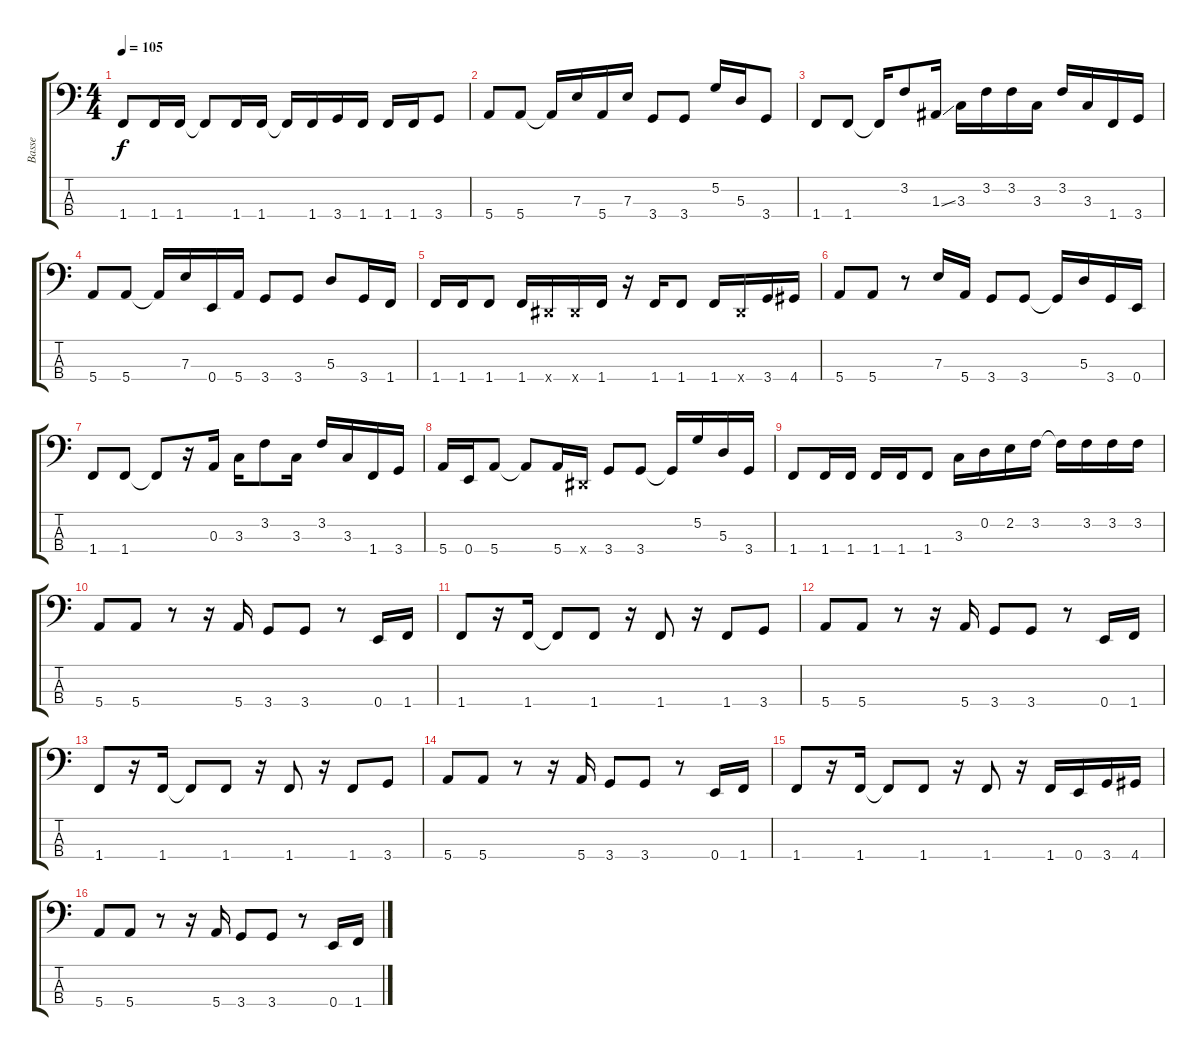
\track ("Basse" "Basse") {instrument fretlessbass}
\staff {score tabs}
\tuning (G2 D2 A1 E1) {hide}
\ts (4 4)
\tempo 105
\clef f4
\ks c
1.4.8{dy f} 1.4.16 1.4.16 1.4{t}.8 1.4.16 1.4.16 1.4{t}.16 1.4.16 3.4.16 1.4.16 1.4.16 1.4.16 3.4.8 |
5.4.8 5.4.8 5.4{t}.16 7.3.16 5.4.16 7.3.16 3.4.8 3.4.8 5.2.16 5.3.16 3.4.8 |
1.4.8 1.4.8 1.4{t}.16 3.2.8 1.3{ss}.16 3.3.16 3.2.16 3.2.16 3.3.16 3.2.16 3.3.16 1.4.16 3.4.16 |
5.4.8 5.4.8 5.4{t}.16 7.3.16 0.4.16 5.4.16 3.4.8 3.4.8 5.3.8 3.4.16 1.4.16 |
1.4.16 1.4.16 1.4.8 1.4.16 -1.4{x}.16 -1.4{x}.16 1.4.16 r.16 1.4.16 1.4.8 1.4.16 -1.4{x}.16 3.4.16 4.4.16 |
5.4.8 5.4.8 r.8 7.3.16 5.4.16 3.4.8 3.4.8 3.4{t}.16 5.3.16 3.4.16 0.4.16 |
1.4.8 1.4.8 1.4{t}.8 r.16 0.3.16 3.3.16 3.2.8 3.3.16 3.2.16 3.3.16 1.4.16 3.4.16 |
5.4.16 0.4.16 5.4.8 5.4{t}.8 5.4.16 -1.4{x}.16 3.4.8 3.4.8 3.4{t}.16 5.2.16 5.3.16 3.4.16 |
1.4.8 1.4.16 1.4.16 1.4.16 1.4.16 1.4.8 3.3.16 0.2.16 2.2.16 3.2.16 3.2{t}.16 3.2.16 3.2.16 3.2.16 |
5.4.8 5.4.8 r.8 r.16 5.4.16 3.4.8 3.4.8 r.8 0.4.16 1.4.16 |
1.4.8 r.16 1.4.16 1.4{t}.8 1.4.8 r.16 1.4.8 r.16 1.4.8 3.4.8 |
5.4.8 5.4.8 r.8 r.16 5.4.16 3.4.8 3.4.8 r.8 0.4.16 1.4.16 |
1.4.8 r.16 1.4.16 1.4{t}.8 1.4.8 r.16 1.4.8 r.16 1.4.8 3.4.8 |
5.4.8 5.4.8 r.8 r.16 5.4.16 3.4.8 3.4.8 r.8 0.4.16 1.4.16 |
1.4.8 r.16 1.4.16 1.4{t}.8 1.4.8 r.16 1.4.8 r.16 1.4.16 0.4.16 3.4.16 4.4.16 |
5.4.8 5.4.8 r.8 r.16 5.4.16 3.4.8 3.4.8 r.8 0.4.16 1.4.16
